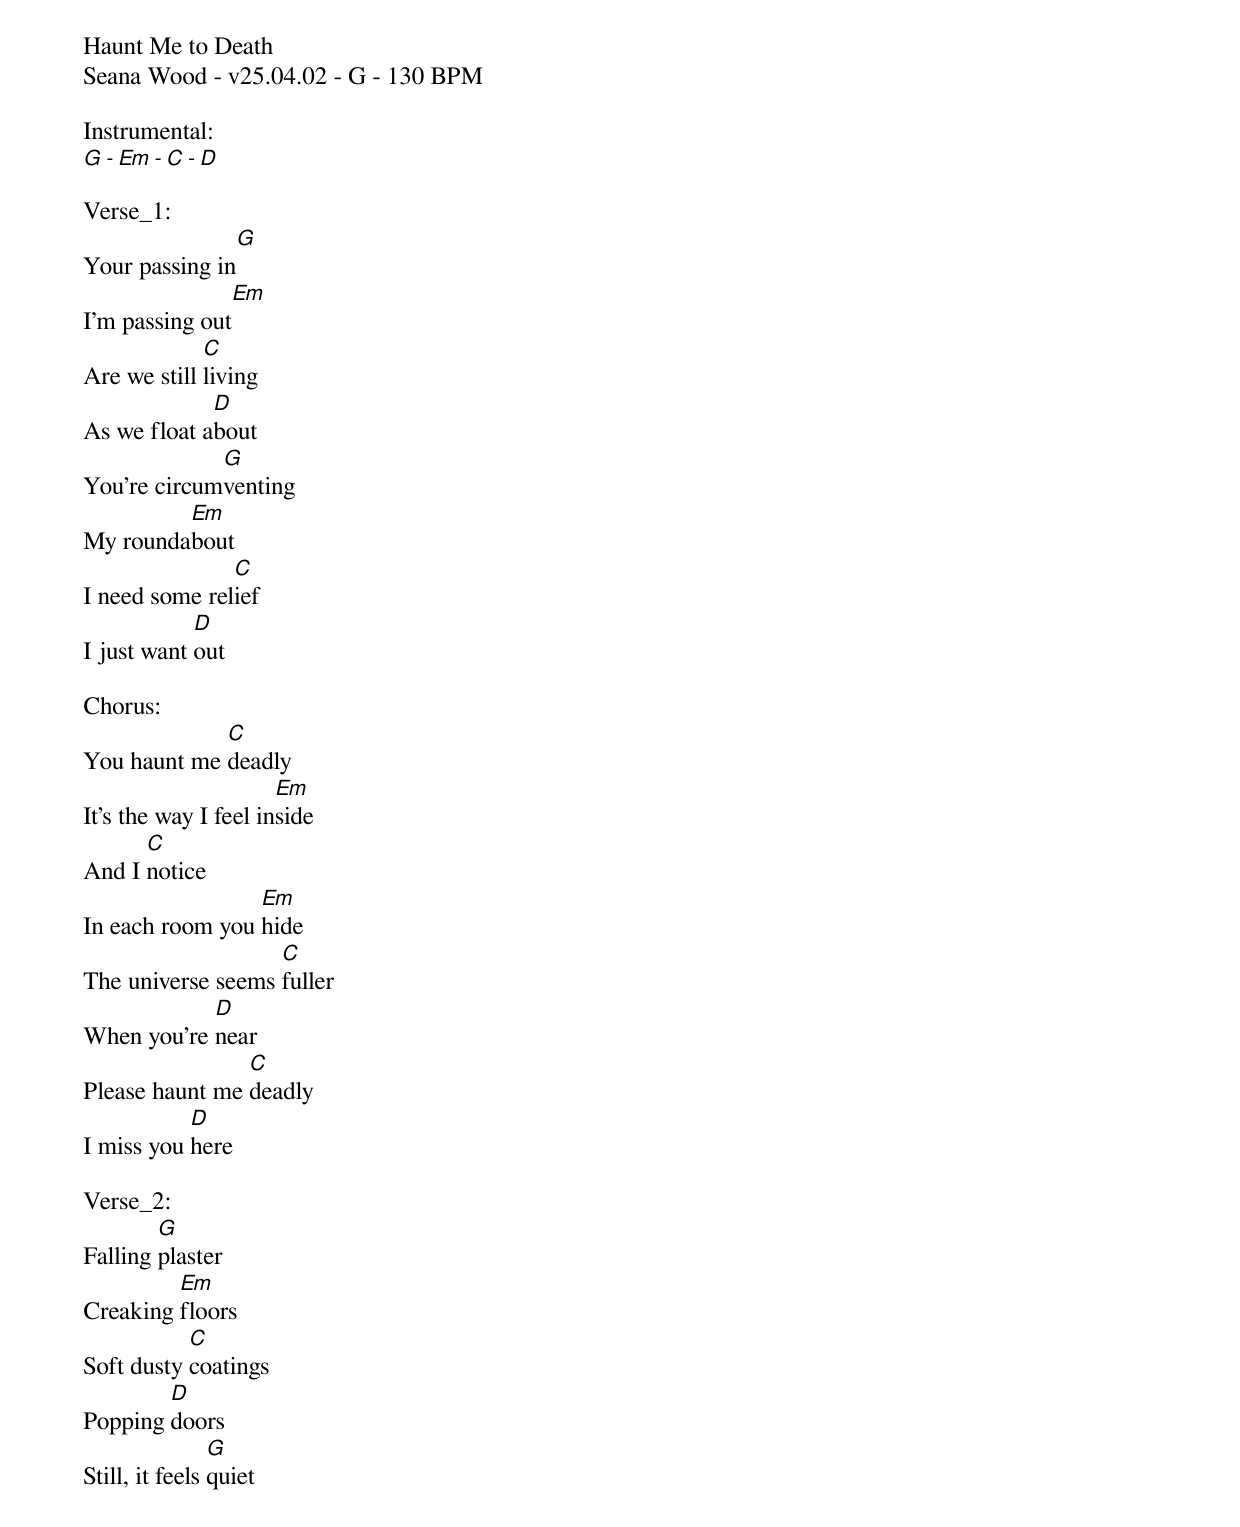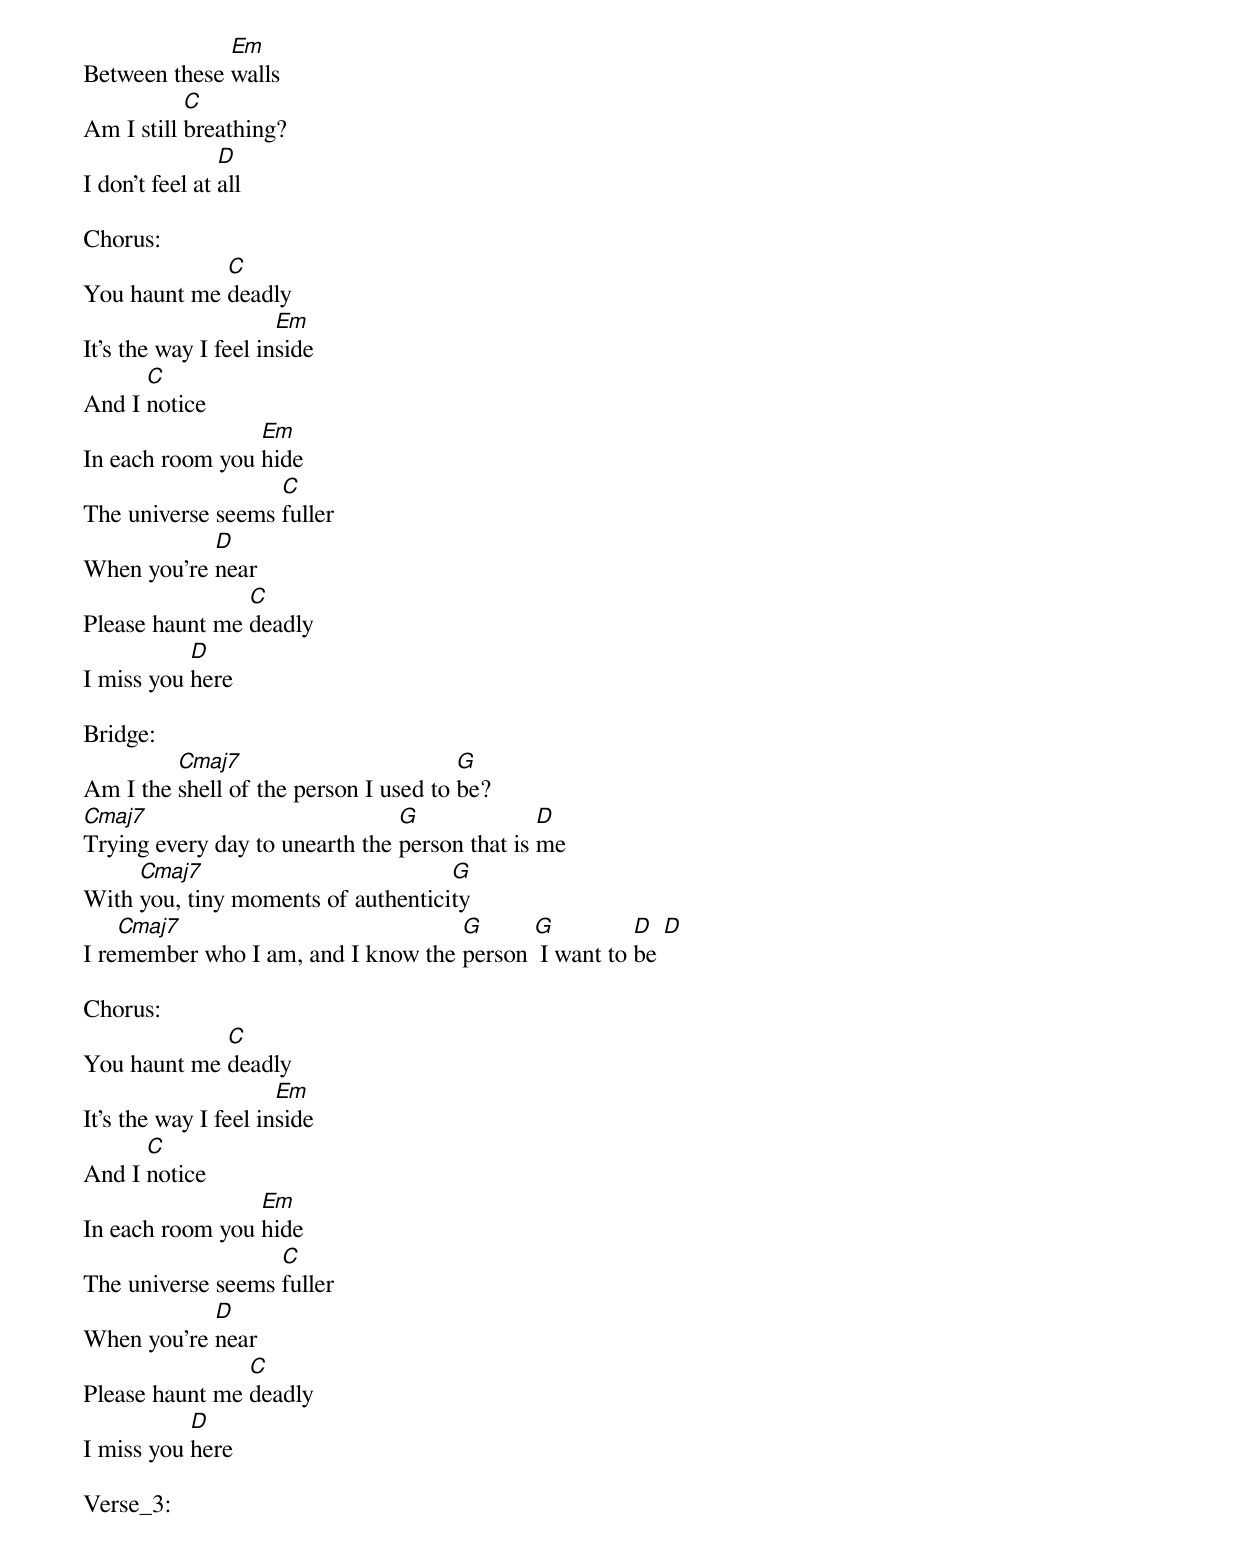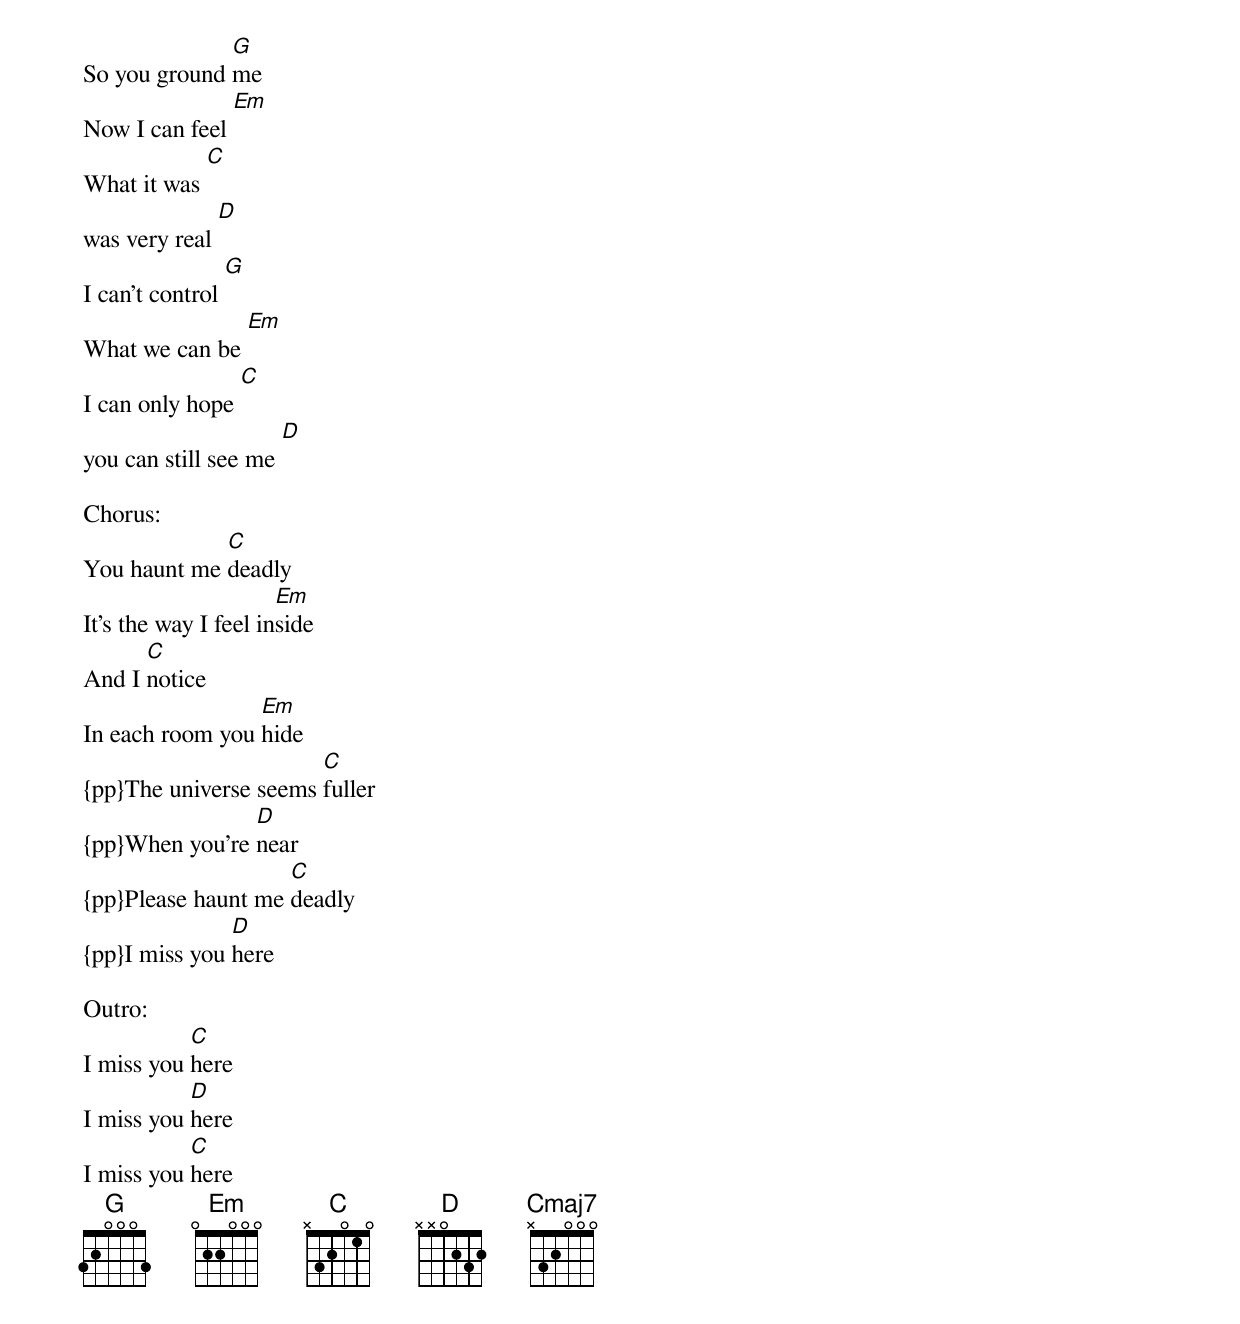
Haunt Me to Death
Seana Wood - v25.04.02 - G - 130 BPM

Instrumental:
[G - Em - C - D]

Verse_1:
Your passing in[G]
I’m passing out[Em]
Are we still [C]living
As we float a[D]bout
You’re circum[G]venting
My rounda[Em]bout
I need some rel[C]ief
I just want [D]out

Chorus:
You haunt me [C]deadly
It’s the way I feel in[Em]side
And I [C]notice
In each room you [Em]hide
The universe seems [C]fuller
When you're [D]near
Please haunt me [C]deadly
I miss you [D]here

Verse_2:
Falling [G]plaster
Creaking [Em]floors
Soft dusty [C]coatings
Popping [D]doors
Still, it feels [G]quiet
Between these [Em]walls
Am I still [C]breathing?
I don’t feel at [D]all

Chorus:
You haunt me [C]deadly
It’s the way I feel in[Em]side
And I [C]notice
In each room you [Em]hide
The universe seems [C]fuller
When you're [D]near
Please haunt me [C]deadly
I miss you [D]here

Bridge:
Am I the [Cmaj7]shell of the person I used to [G]be?
[Cmaj7]Trying every day to unearth the [G]person that is [D]me
With [Cmaj7]you, tiny moments of authentici[G]ty
I re[Cmaj7]member who I am, and I know the [G]person [G] I want to [D]be [D]

Chorus:
You haunt me [C]deadly
It’s the way I feel in[Em]side
And I [C]notice
In each room you [Em]hide
The universe seems [C]fuller
When you're [D]near
Please haunt me [C]deadly
I miss you [D]here

Verse_3:
So you ground [G]me
Now I can feel [Em]
What it was [C]
was very real [D]
I can't control [G]
What we can be [Em]
I can only hope [C]
you can still see me [D]

Chorus:
You haunt me [C]deadly
It’s the way I feel in[Em]side
And I [C]notice
In each room you [Em]hide
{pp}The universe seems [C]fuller
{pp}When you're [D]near
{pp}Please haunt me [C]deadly
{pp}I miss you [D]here

Outro:
I miss you [C]here
I miss you [D]here
I miss you [C]here
